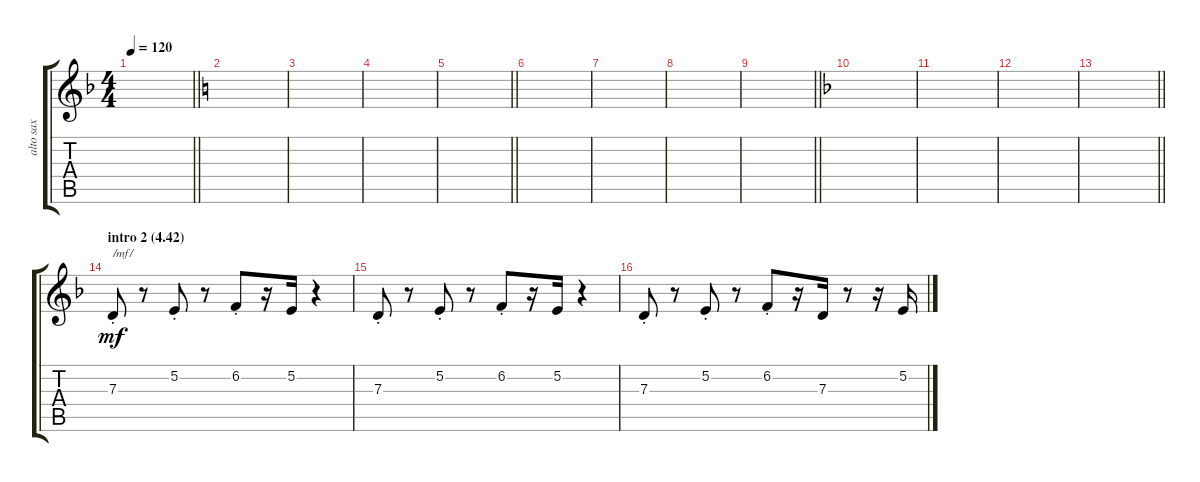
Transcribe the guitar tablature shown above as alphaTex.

\track ("alto sax" "alto sax") {instrument altosax}
\staff {score tabs}
\tuning (E4 B3 G3 D3 A2 E2) {hide}
\ts (4 4)
\tempo 120
\clef g2
\barLineRight lightlight
\ks f
|
\ks c
|
|
|
\barLineRight lightlight
|
|
|
|
\barLineRight lightlight
|
\ks f
|
|
|
\barLineRight lightlight
|
\section ("" "intro 2 (4.42)")
7.3{st}.8{txt "/mf/" dy mf} r.8 5.2{st}.8 r.8 6.2{st}.8 r.16 5.2.16 r.4 |
7.3{st}.8 r.8 5.2{st}.8 r.8 6.2{st}.8 r.16 5.2.16 r.4 |
7.3{st}.8 r.8 5.2{st}.8 r.8 6.2{st}.8 r.16 7.3.16 r.8 r.16 5.2.16
